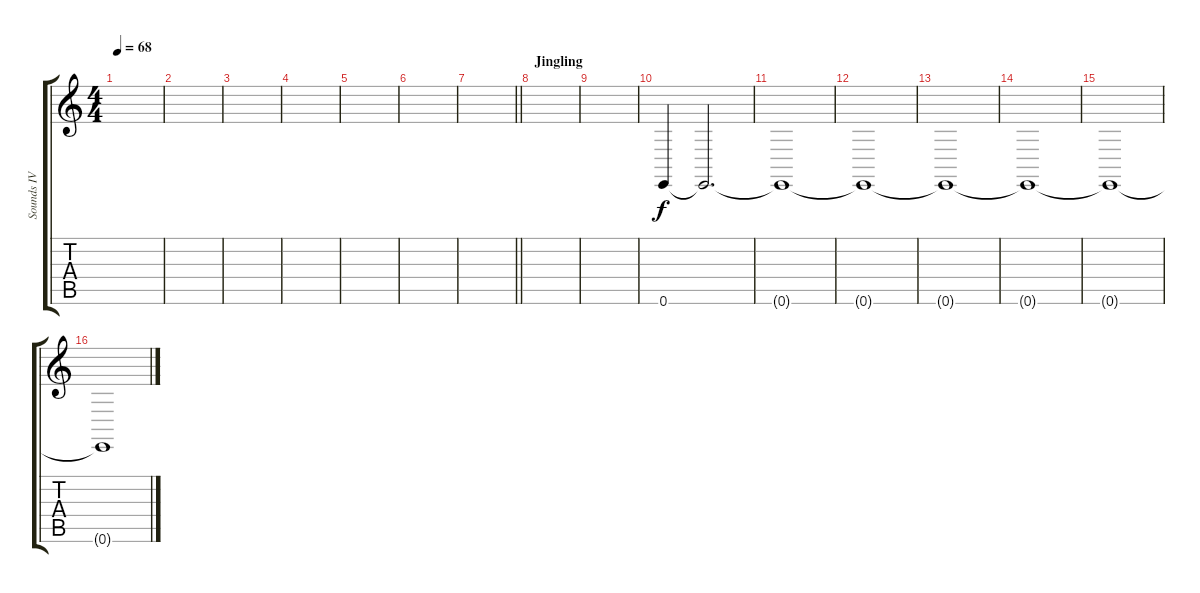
\track ("Sounds IV (Drone)" "Sounds IV ") {instrument pad2warm}
\staff {score tabs}
\tuning (E4 B3 G3 D3 A2 E2) {hide}
\ts (4 4)
\tempo 68
\clef g2
\ks c
|
|
|
|
|
|
\barLineRight lightlight
|
\section ("" "Jingling")
|
|
0.6.4{volume 0 instrument lead2sawtooth} 0.6{t}.2{d volume 16} |
0.6{t}.1 |
0.6{t}.1 |
0.6{t}.1 |
0.6{t}.1 |
0.6{t}.1 |
0.6{t}.1
